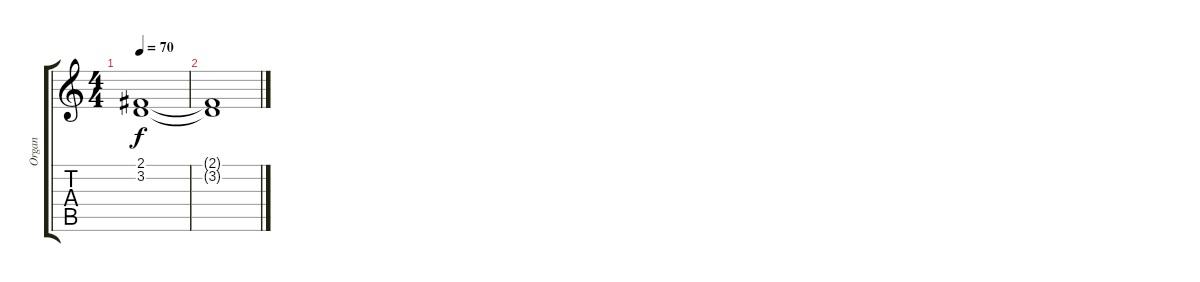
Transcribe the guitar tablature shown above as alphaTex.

\track ("Organ" "Organ") {instrument percussiveorgan}
\staff {score tabs}
\tuning (E4 B3 G3 D3 A2 E2) {hide}
\ts (4 4)
\tempo 70
\clef g2
\ks c
(2.1{t} 3.2{t}).1{dy f} |
(2.1{t} 3.2{t}).1
